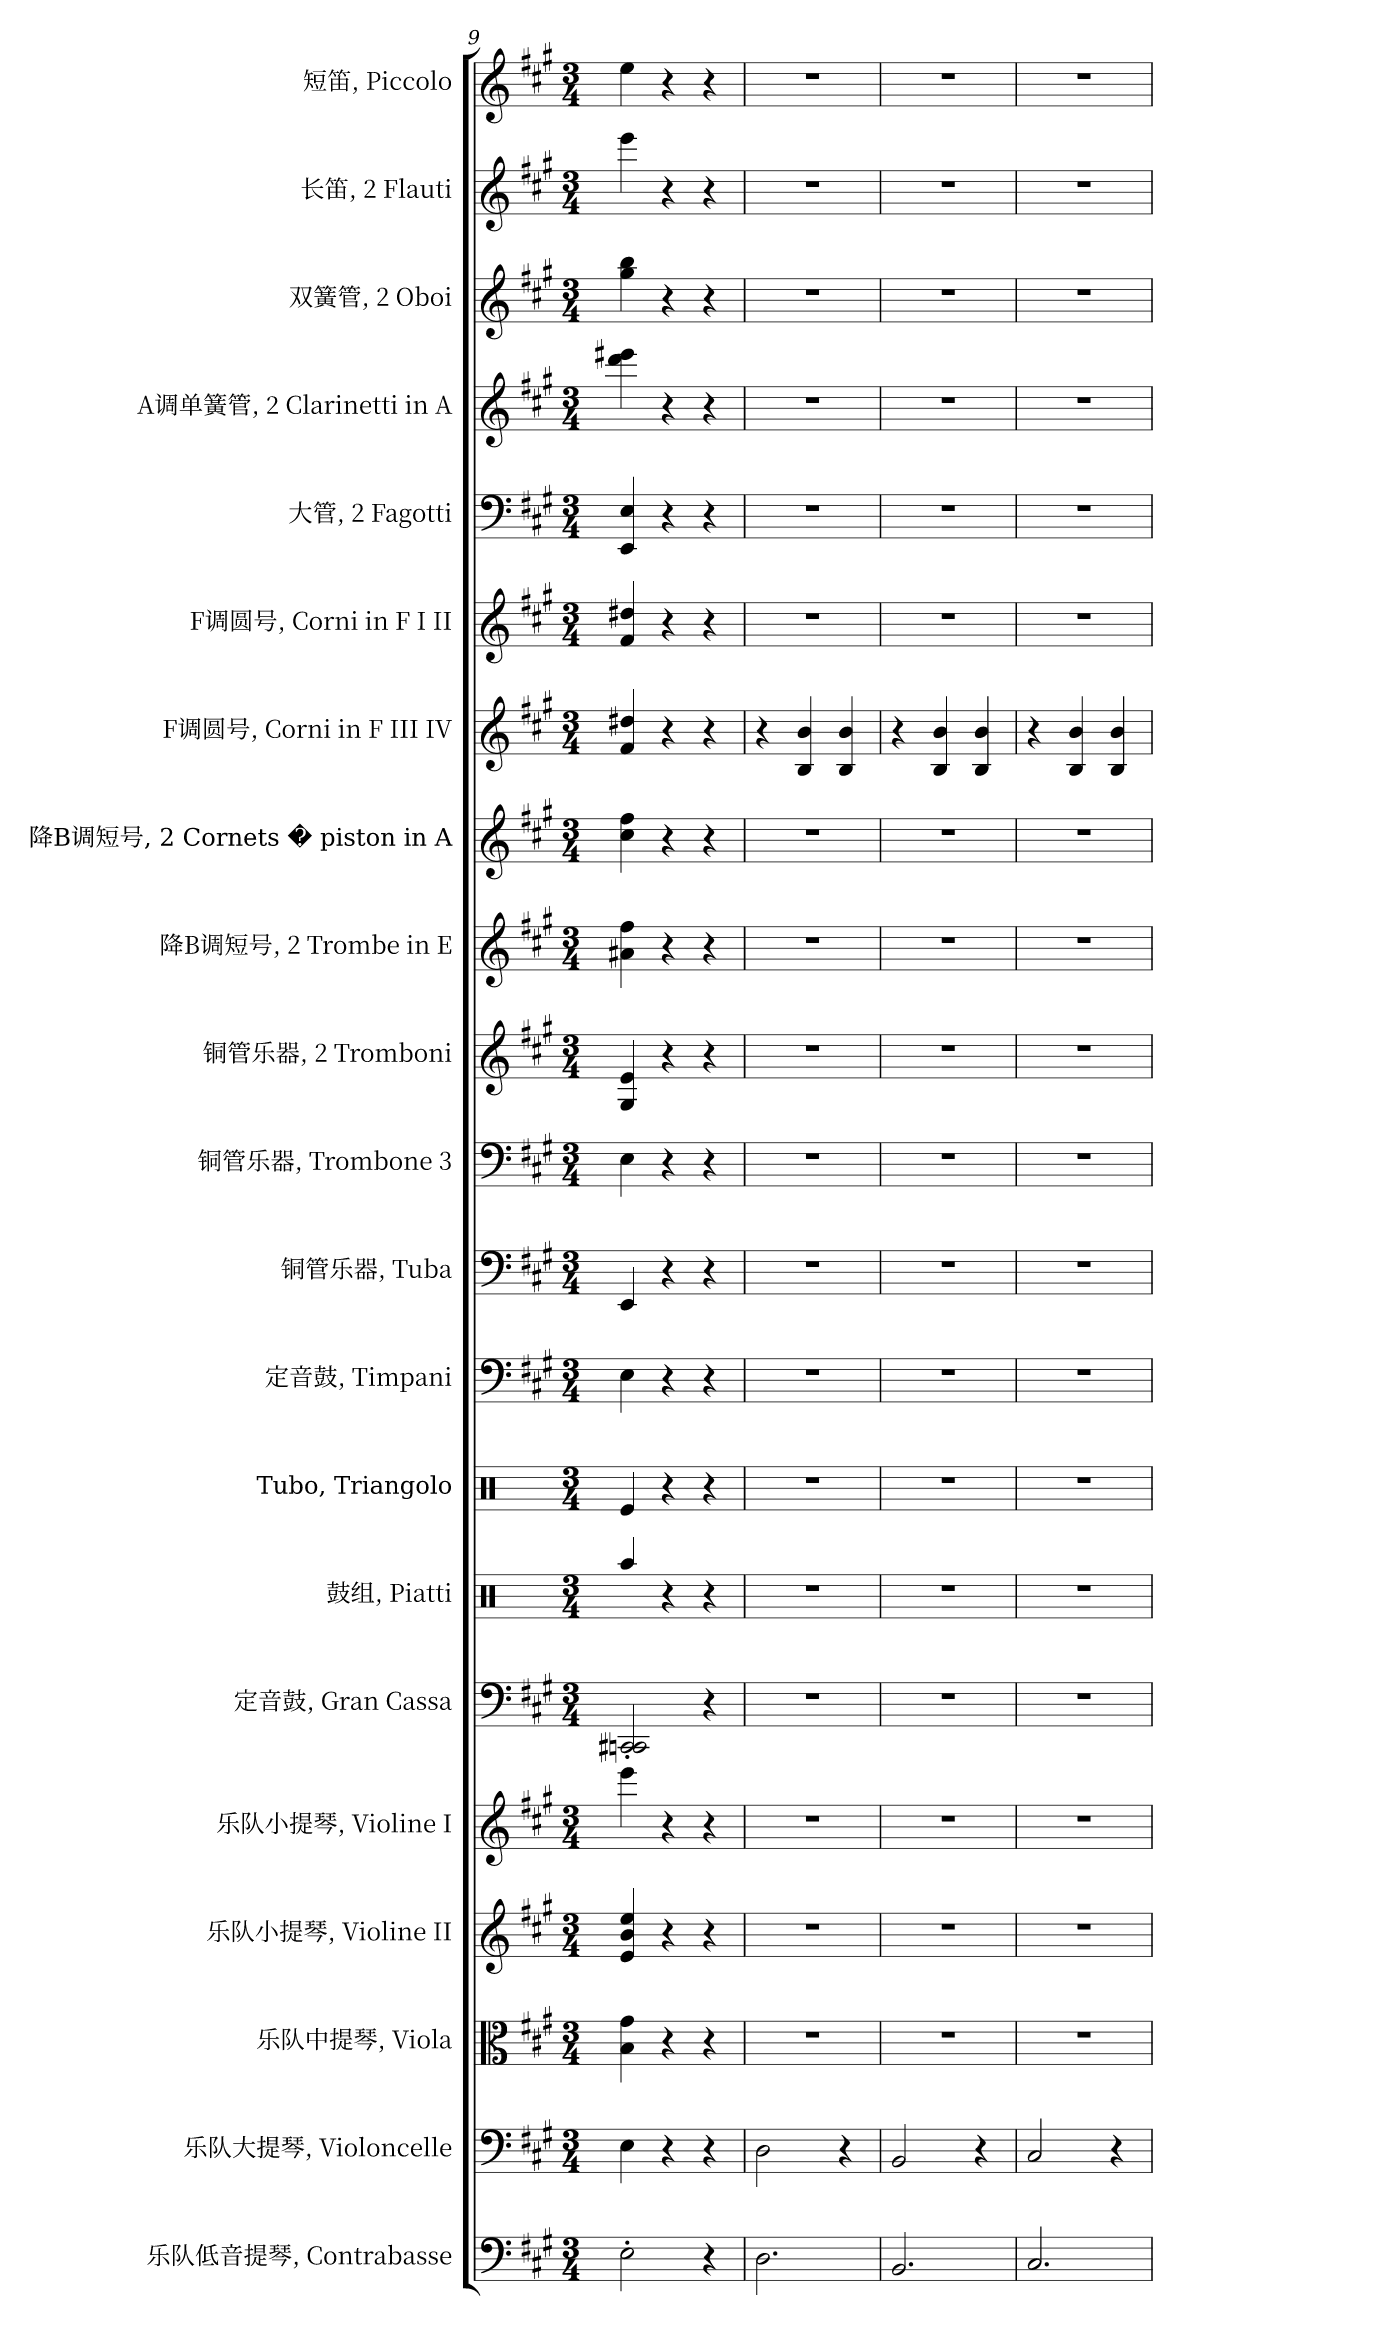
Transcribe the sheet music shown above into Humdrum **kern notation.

**kern	**kern	**kern	**kern	**kern	**kern	**kern	**kern	**kern	**kern	**kern	**kern	**kern	**kern	**kern	**kern	**kern	**kern	**kern	**kern	**kern
*part21	*part20	*part19	*part18	*part17	*part16	*part15	*part14	*part13	*part12	*part11	*part10	*part9	*part8	*part7	*part6	*part5	*part4	*part3	*part2	*part1
*staff21	*staff20	*staff19	*staff18	*staff17	*staff16	*staff15	*staff14	*staff13	*staff12	*staff11	*staff10	*staff9	*staff8	*staff7	*staff6	*staff5	*staff4	*staff3	*staff2	*staff1
*I"乐队低音提琴, Contrabasse	*I"乐队大提琴, Violoncelle	*I"乐队中提琴, Viola	*I"乐队小提琴, Violine II	*I"乐队小提琴, Violine I	*I"定音鼓, Gran Cassa	*I"鼓组, Piatti	*I"Tubo, Triangolo	*I"定音鼓, Timpani	*I"铜管乐器, Tuba	*I"铜管乐器, Trombone 3	*I"铜管乐器, 2 Tromboni	*I"降B调短号, 2 Trombe in E	*I"降B调短号, 2 Cornets � piston in A	*I"F调圆号, Corni in F III IV	*I"F调圆号, Corni in F I II	*I"大管, 2 Fagotti	*I"A调单簧管, 2 Clarinetti in A	*I"双簧管, 2 Oboi	*I"长笛, 2 Flauti	*I"短笛, Piccolo
*I'Cbs.	*	*	*	*	*	*	*I'Tu.	*I'Timp.	*	*	*	*	*I'B♭ Cnt.	*	*	*	*I'A Cl.	*I'Ob.	*I'Fl.	*I'Picc.
*clefF4	*clefF4	*clefC3	*clefG2	*clefG2	*clefF4	*clefX	*clefX	*clefF4	*clefF4	*clefF4	*clefG2	*clefG2	*clefG2	*clefG2	*clefG2	*clefF4	*clefG2	*clefG2	*clefG2	*clefG2
*ITrd7c12	*	*	*	*	*	*	*	*	*	*	*	*ITrd1c2	*ITrd1c2	*ITrd4c7	*ITrd4c7	*	*ITrd2c3	*	*	*ITrd-7c-12
*k[f#c#g#]	*k[f#c#g#]	*k[f#c#g#]	*k[f#c#g#]	*k[f#c#g#]	*k[f#c#g#]	*k[]	*k[]	*k[f#c#g#]	*k[f#c#g#]	*k[f#c#g#]	*k[f#c#g#]	*k[f#]	*k[f#]	*k[f#c#]	*k[f#c#]	*k[f#c#g#]	*k[f#c#g#d#a#e#]	*k[f#c#g#]	*k[f#c#g#]	*k[f#c#g#]
*M3/4	*M3/4	*M3/4	*M3/4	*M3/4	*M3/4	*M3/4	*M3/4	*M3/4	*M3/4	*M3/4	*M3/4	*M3/4	*M3/4	*M3/4	*M3/4	*M3/4	*M3/4	*M3/4	*M3/4	*M3/4
*MM188	*MM188	*MM188	*MM188	*MM188	*MM188	*MM188	*MM188	*MM188	*MM188	*MM188	*MM188	*MM188	*MM188	*MM188	*MM188	*MM188	*MM188	*MM188	*MM188	*MM188
=9	=9	=9	=9	=9	=9	=9	=9	=9	=9	=9	=9	=9	=9	=9	=9	=9	=9	=9	=9	=9
2EE'\	4E\	4B\ 4g#\	4e/ 4b/ 4ee/	4eee\	2CCn/' 2CC#X/'	4Raa/	4Re/	4E\	4EE/	4E\	4G#/ 4e/	4g#X\ 4ee\	4b\ 4ee\	4B/ 4g#X/	4B/ 4g#X/	4EE/ 4E/	4bb\ 4ccc##X\	4gg#\ 4bb\	4eee\	4eee\
.	4r	4r	4r	4r	.	4r	4r	4r	4r	4r	4r	4r	4r	4r	4r	4r	4r	4r	4r	4r
4r	4r	4r	4r	4r	4r	4r	4r	4r	4r	4r	4r	4r	4r	4r	4r	4r	4r	4r	4r	4r
=10	=10	=10	=10	=10	=10	=10	=10	=10	=10	=10	=10	=10	=10	=10	=10	=10	=10	=10	=10	=10
*	*	*	*	*	*	*	*	*	*	*	*	*	*	*	*	*	*	*	*	*MM194
2.DD\	2D\	2.r	2.r	2.r	2.r	2.r	2.r	2.r	2.r	2.r	2.r	2.r	2.r	4r	2.r	2.r	2.r	2.r	2.r	2.r
.	.	.	.	.	.	.	.	.	.	.	.	.	.	4E/ 4e/	.	.	.	.	.	.
.	4r	.	.	.	.	.	.	.	.	.	.	.	.	4E/ 4e/	.	.	.	.	.	.
=11	=11	=11	=11	=11	=11	=11	=11	=11	=11	=11	=11	=11	=11	=11	=11	=11	=11	=11	=11	=11
*	*	*	*	*	*	*	*	*	*	*	*	*	*	*	*	*	*	*	*	*MM189
2.BBB/	2BB/	2.r	2.r	2.r	2.r	2.r	2.r	2.r	2.r	2.r	2.r	2.r	2.r	4r	2.r	2.r	2.r	2.r	2.r	2.r
.	.	.	.	.	.	.	.	.	.	.	.	.	.	4E/ 4e/	.	.	.	.	.	.
.	4r	.	.	.	.	.	.	.	.	.	.	.	.	4E/ 4e/	.	.	.	.	.	.
=12	=12	=12	=12	=12	=12	=12	=12	=12	=12	=12	=12	=12	=12	=12	=12	=12	=12	=12	=12	=12
*	*	*	*	*	*	*	*	*	*	*	*	*	*	*	*	*	*	*	*	*MM186
2.CC#/	2C#/	2.r	2.r	2.r	2.r	2.r	2.r	2.r	2.r	2.r	2.r	2.r	2.r	4r	2.r	2.r	2.r	2.r	2.r	2.r
.	.	.	.	.	.	.	.	.	.	.	.	.	.	4E/ 4e/	.	.	.	.	.	.
.	4r	.	.	.	.	.	.	.	.	.	.	.	.	4E/ 4e/	.	.	.	.	.	.
=	=	=	=	=	=	=	=	=	=	=	=	=	=	=	=	=	=	=	=	=
*-	*-	*-	*-	*-	*-	*-	*-	*-	*-	*-	*-	*-	*-	*-	*-	*-	*-	*-	*-	*-
